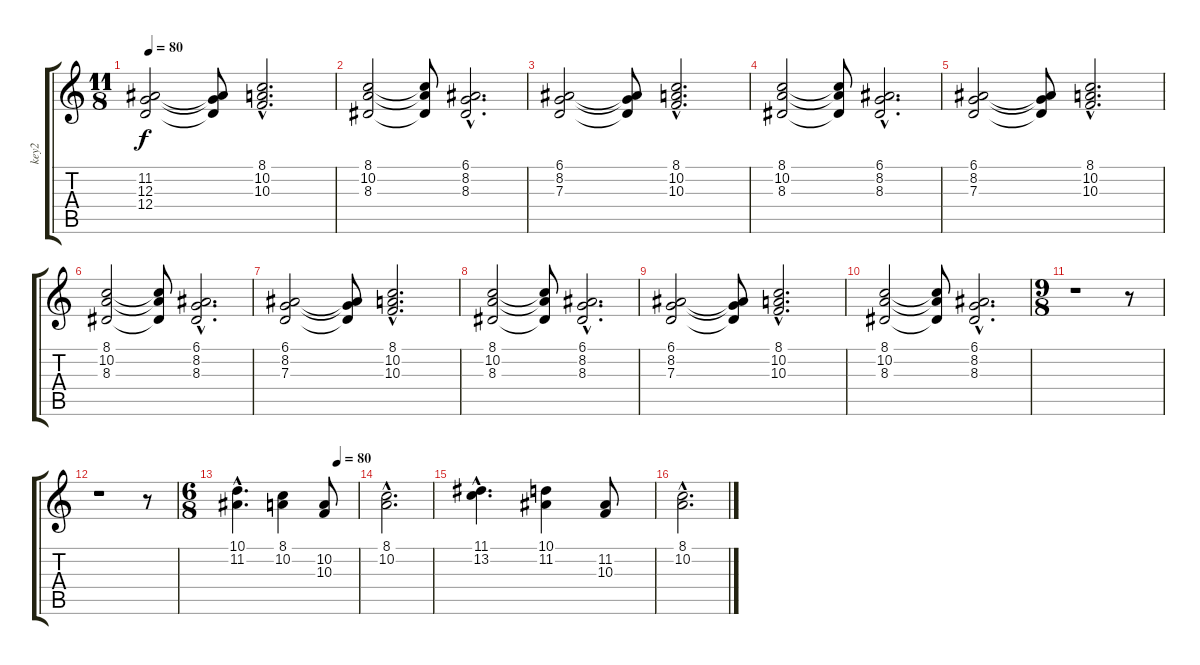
\track ("key2" "key2") {instrument choiraahs}
\staff {score tabs}
\tuning (E4 B3 G3 D3 A2 E2) {hide}
\ts (11 8)
\tempo 80
\clef g2
\ks c
(11.2 12.3 12.4).2{dy f} (11.2{t} 12.3{t} 12.4{t}).8 (8.1{hac} 10.2{hac} 10.3{hac}).2{d} |
(8.1 10.2 8.3).2 (8.1{t} 10.2{t} 8.3{t}).8 (6.1{hac} 8.2{hac} 8.3{hac}).2{d} |
(6.1 8.2 7.3).2 (6.1{t} 8.2{t} 7.3{t}).8 (8.1{hac} 10.2{hac} 10.3{hac}).2{d} |
(8.1 10.2 8.3).2 (8.1{t} 10.2{t} 8.3{t}).8 (6.1{hac} 8.2{hac} 8.3{hac}).2{d} |
(6.1 8.2 7.3).2 (6.1{t} 8.2{t} 7.3{t}).8 (8.1{hac} 10.2{hac} 10.3{hac}).2{d} |
(8.1 10.2 8.3).2 (8.1{t} 10.2{t} 8.3{t}).8 (6.1{hac} 8.2{hac} 8.3{hac}).2{d} |
(6.1 8.2 7.3).2 (6.1{t} 8.2{t} 7.3{t}).8 (8.1{hac} 10.2{hac} 10.3{hac}).2{d} |
(8.1 10.2 8.3).2 (8.1{t} 10.2{t} 8.3{t}).8 (6.1{hac} 8.2{hac} 8.3{hac}).2{d} |
(6.1 8.2 7.3).2 (6.1{t} 8.2{t} 7.3{t}).8 (8.1{hac} 10.2{hac} 10.3{hac}).2{d} |
(8.1 10.2 8.3).2 (8.1{t} 10.2{t} 8.3{t}).8 (6.1{hac} 8.2{hac} 8.3{hac}).2{d} |
\ts (9 8)
r.1 r.8 |
r.1 r.8 |
\ts (6 8)
\tempo (80 0.8333333333333334)
(10.1{hac} 11.2{hac}).4{d} (8.1 10.2).4 (10.2 10.3).8 |
(8.1{hac} 10.2{hac}).2{d} |
(11.1{hac} 13.2{hac}).4{d} (10.1 11.2).4 (11.2 10.3).8 |
(8.1{hac} 10.2{hac}).2{d}
